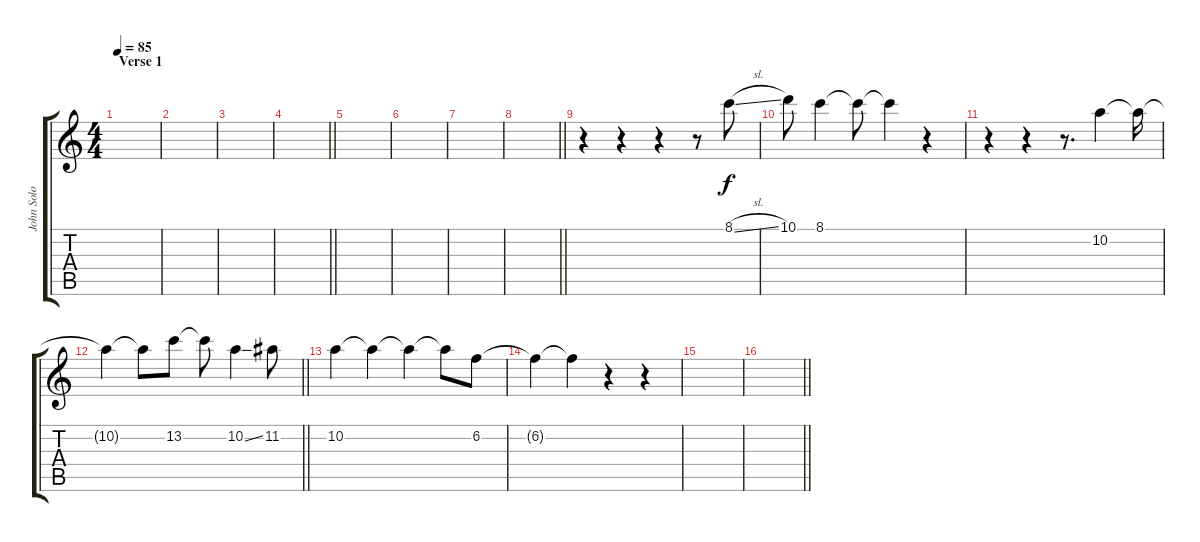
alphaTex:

\track ("John Solo" "John Solo") {instrument overdrivenguitar}
\staff {score tabs}
\tuning (E4 B3 G3 D3 A2 E2) {hide}
\ts (4 4)
\section ("" "Verse 1")
\tempo 85
\clef g2
\ks c
|
|
|
\barLineRight lightlight
|
|
|
|
\barLineRight lightlight
|
r.4{volume 9 instrument electricguitarjazz} r.4 r.4 r.8 8.1{sl}.8 |
10.1.8 8.1.4 8.1{t}.8 8.1{t}.4 r.4 |
r.4 r.4 r.8{d} 10.2.4 10.2{t}.16 |
\barLineRight lightlight
10.2{t}.4 10.2{t}.8 13.2.8 13.2{t}.8 10.2{ss}.4 11.2.8 |
10.2.4 10.2{t}.4 10.2{t}.4 10.2{t}.8 6.2.8 |
6.2{t}.4 6.2{t}.4 r.4 r.4 |
|
\barLineRight lightlight
